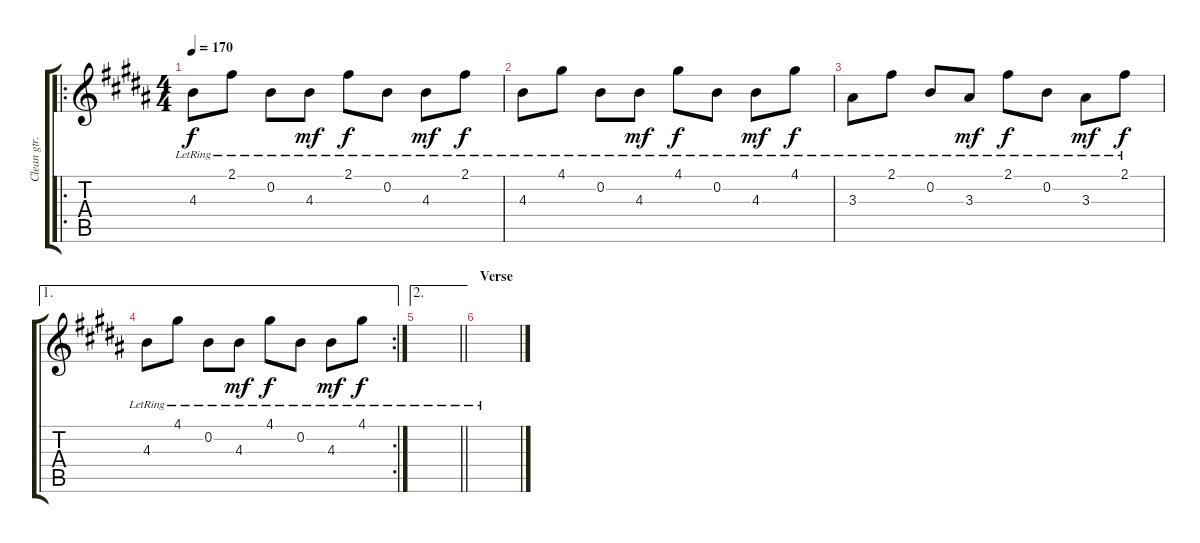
\track ("Clean gtr." "Clean gtr.") {instrument electricguitarclean}
\staff {score tabs}
\tuning (E4 B3 G3 D3 A2 E2) {hide}
\ro
\ts (4 4)
\tempo 170
\clef g2
\ks b
4.3{lr}.8{dy f instrument electricguitarclean} 2.1{lr}.8 0.2{lr}.8 4.3{lr}.8{dy mf} 2.1{lr}.8{dy f} 0.2{lr}.8 4.3{lr}.8{dy mf} 2.1{lr}.8{dy f} |
4.3{lr}.8 4.1{lr}.8 0.2{lr}.8 4.3{lr}.8{dy mf} 4.1{lr}.8{dy f} 0.2{lr}.8 4.3{lr}.8{dy mf} 4.1{lr}.8{dy f} |
3.3{lr}.8 2.1{lr}.8 0.2{lr}.8 3.3{lr}.8{dy mf} 2.1{lr}.8{dy f} 0.2{lr}.8 3.3{lr}.8{dy mf} 2.1{lr}.8{dy f} |
\ae 1
\rc 2
4.3{lr}.8 4.1{lr}.8 0.2{lr}.8 4.3{lr}.8{dy mf} 4.1{lr}.8{dy f} 0.2{lr}.8 4.3{lr}.8{dy mf} 4.1{lr}.8{dy f} |
\ae 2
\barLineRight lightlight
|
\section ("" "Verse")
